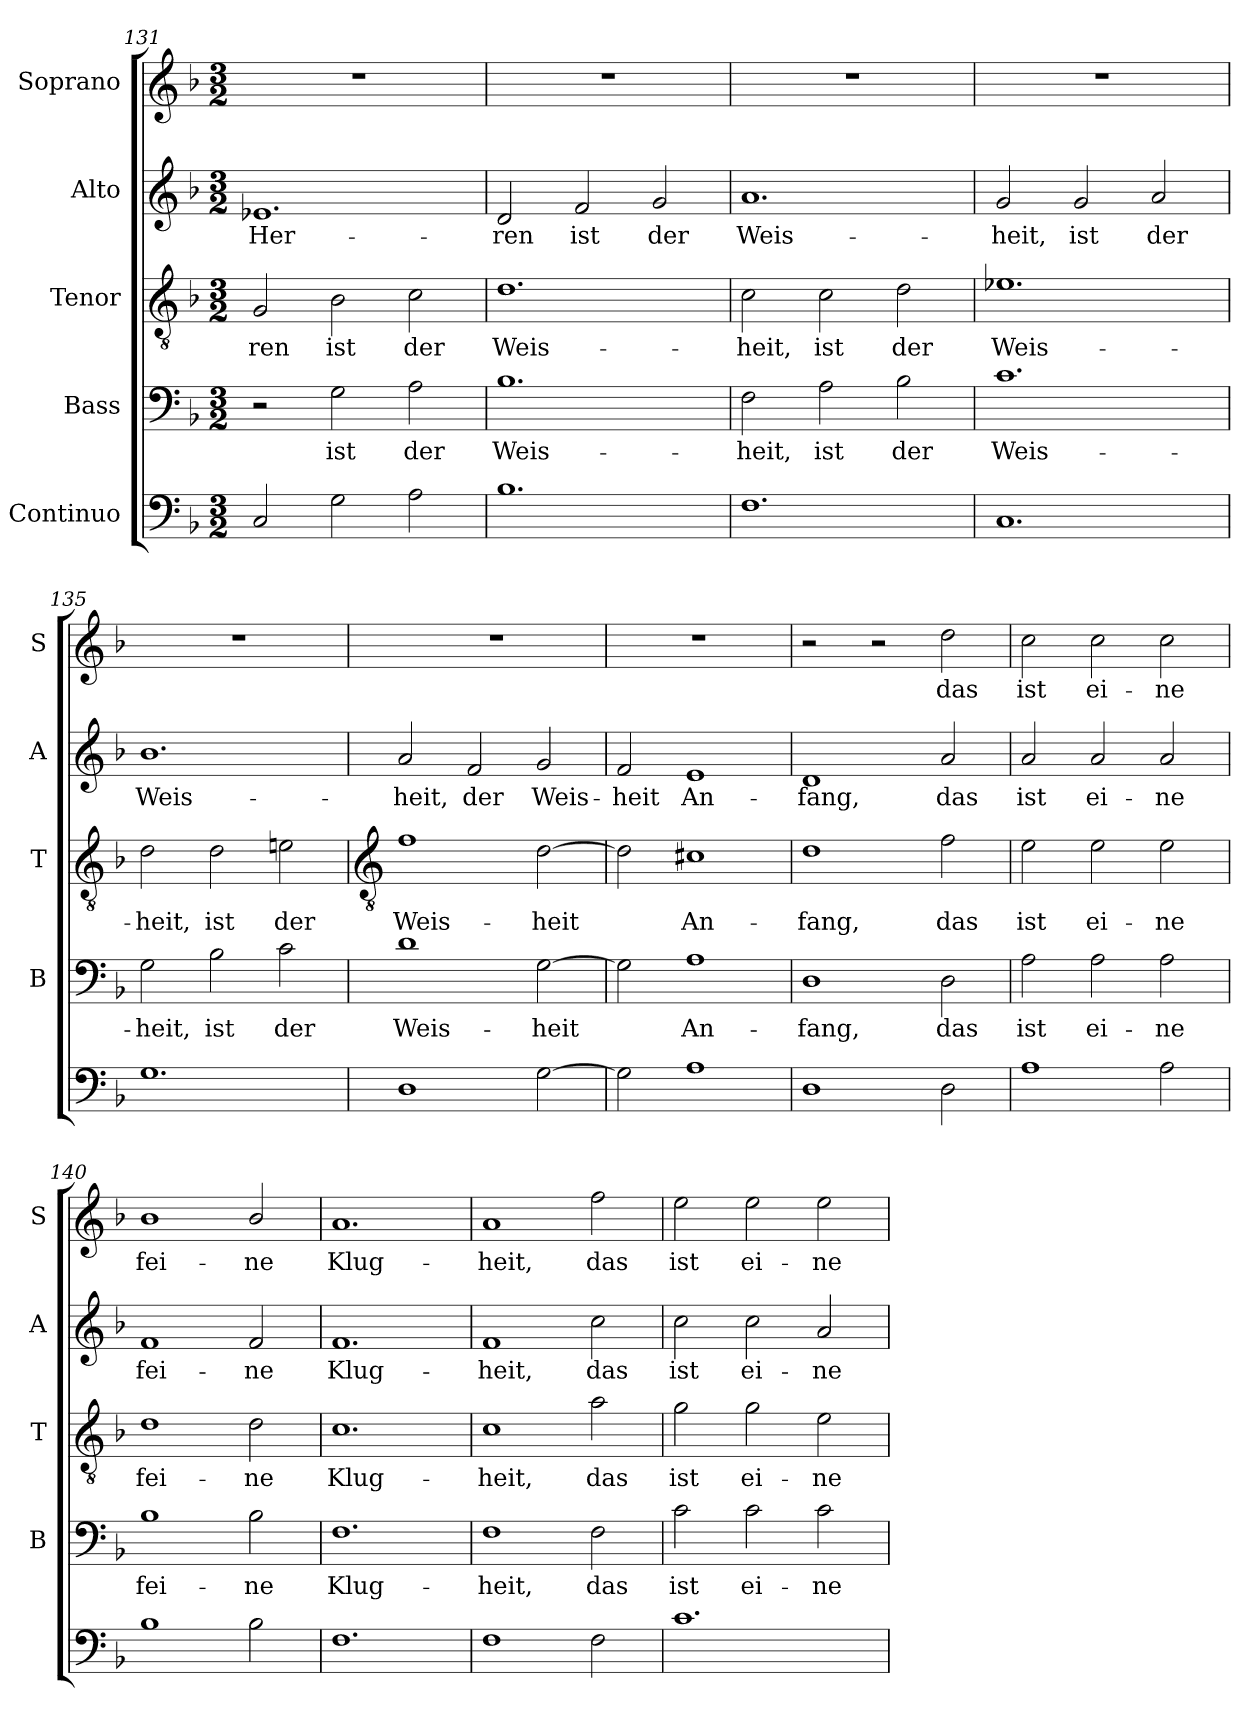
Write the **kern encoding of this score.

**kern	**kern	**text	**kern	**text	**kern	**text	**kern	**text
*part5	*part4	*part4	*part3	*part3	*part2	*part2	*part1	*part1
*staff5	*staff4	*staff4	*staff3	*staff3	*staff2	*staff2	*staff1	*staff1
*I"Continuo	*I"Bass	*	*I"Tenor	*	*I"Alto	*	*I"Soprano	*
*	*I'B	*	*I'T	*	*I'A	*	*I'S	*
*clefF4	*clefF4	*	*clefGv2	*	*clefG2	*	*clefG2	*
*k[b-]	*k[b-]	*	*k[b-]	*	*k[b-]	*	*k[b-]	*
*F:	*F:	*	*F:	*	*F:	*	*F:	*
*M3/2	*M3/2	*	*M3/2	*	*M3/2	*	*M3/2	*
=131	=131	=131	=131	=131	=131	=131	=131	=131
!	!	!	!	!LO:LY:b	!	!LO:LY:b	!LO:N:vis=1	!
2C	2r	.	2G	-ren	1.e-X	Her-	1.r	.
!	!	!LO:LY:b	!	!LO:LY:b	!	!	!	!
2G	2G	ist	2B-	ist	.	.	.	.
!	!	!LO:LY:b	!	!LO:LY:b	!	!	!	!
2A	2A	der	2c	der	.	.	.	.
=132	=132	=132	=132	=132	=132	=132	=132	=132
!	!	!LO:LY:b	!	!LO:LY:b	!	!LO:LY:b	!LO:N:vis=1	!
1.B-	1.B-	Weis-	1.d	Weis-	2d	-ren	1.r	.
!	!	!	!	!	!	!LO:LY:b	!	!
.	.	.	.	.	2f	ist	.	.
!	!	!	!	!	!	!LO:LY:b	!	!
.	.	.	.	.	2g	der	.	.
=133	=133	=133	=133	=133	=133	=133	=133	=133
!	!	!LO:LY:b	!	!LO:LY:b	!	!LO:LY:b	!LO:N:vis=1	!
1.F	2F	-heit,	2c	-heit,	1.a	Weis-	1.r	.
!	!	!LO:LY:b	!	!LO:LY:b	!	!	!	!
.	2A	ist	2c	ist	.	.	.	.
!	!	!LO:LY:b	!	!LO:LY:b	!	!	!	!
.	2B-	der	2d	der	.	.	.	.
=134	=134	=134	=134	=134	=134	=134	=134	=134
!	!	!LO:LY:b	!	!LO:LY:b	!	!LO:LY:b	!LO:N:vis=1	!
1.C	1.c	Weis-	1.e-X	Weis-	2g	-heit,	1.r	.
!	!	!	!	!	!	!LO:LY:b	!	!
.	.	.	.	.	2g	ist	.	.
!	!	!	!	!	!	!LO:LY:b	!	!
.	.	.	.	.	2a	der	.	.
=135	=135	=135	=135	=135	=135	=135	=135	=135
!	!	!LO:LY:b	!	!LO:LY:b	!	!LO:LY:b	!LO:N:vis=1	!
1.G	2G	-heit,	2d	-heit,	1.b-	Weis-	1.r	.
!	!	!LO:LY:b	!	!LO:LY:b	!	!	!	!
.	2B-	ist	2d	ist	.	.	.	.
!	!	!LO:LY:b	!	!LO:LY:b	!	!	!	!
.	2c	der	2en	der	.	.	.	.
!!LO:LB:g=z
=136	=136	=136	=136	=136	=136	=136	=136	=136
*	*	*	*clefGv2	*	*	*	*	*
!	!	!LO:LY:b	!	!LO:LY:b	!	!LO:LY:b	!LO:N:vis=1	!
1D	1d	Weis-	1f	Weis-	2a	-heit,	1.r	.
!	!	!	!	!	!	!LO:LY:b	!	!
.	.	.	.	.	2f	der	.	.
!	!	!LO:LY:b	!	!LO:LY:b	!	!LO:LY:b	!	!
[2G	[2G	-heit	[2d	-heit	2g	Weis-	.	.
=137	=137	=137	=137	=137	=137	=137	=137	=137
!	!	!	!	!	!	!LO:LY:b	!LO:N:vis=1	!
2G]	2G]	.	2d]	.	2f	-heit	1.r	.
!	!	!LO:LY:b	!	!LO:LY:b	!	!LO:LY:b	!	!
1A	1A	An-	1c#X	An-	1e	An-	.	.
=138	=138	=138	=138	=138	=138	=138	=138	=138
!	!	!LO:LY:b	!	!LO:LY:b	!	!LO:LY:b	!	!
1D	1D	-fang,	1d	-fang,	1d	-fang,	2r	.
.	.	.	.	.	.	.	2r	.
!	!	!LO:LY:b	!	!LO:LY:b	!	!LO:LY:b	!	!LO:LY:b
2D	2D	das	2f	das	2a	das	2dd	das
=139	=139	=139	=139	=139	=139	=139	=139	=139
!	!	!LO:LY:b	!	!LO:LY:b	!	!LO:LY:b	!	!LO:LY:b
1A	2A	ist	2e	ist	2a	ist	2cc	ist
!	!	!LO:LY:b	!	!LO:LY:b	!	!LO:LY:b	!	!LO:LY:b
.	2A	ei-	2e	ei-	2a	ei-	2cc	ei-
!	!	!LO:LY:b	!	!LO:LY:b	!	!LO:LY:b	!	!LO:LY:b
2A	2A	-ne	2e	-ne	2a	-ne	2cc	-ne
=140	=140	=140	=140	=140	=140	=140	=140	=140
!	!	!LO:LY:b	!	!LO:LY:b	!	!LO:LY:b	!	!LO:LY:b
1B-	1B-	fei-	1d	fei-	1f	fei-	1b-	fei-
!	!	!LO:LY:b	!	!LO:LY:b	!	!LO:LY:b	!	!LO:LY:b
2B-	2B-	-ne	2d	-ne	2f	-ne	2b-/	-ne
=141	=141	=141	=141	=141	=141	=141	=141	=141
!	!	!LO:LY:b	!	!LO:LY:b	!	!LO:LY:b	!	!LO:LY:b
1.F	1.F	Klug-	1.c	Klug-	1.f	Klug-	1.a	Klug-
=142	=142	=142	=142	=142	=142	=142	=142	=142
!	!	!LO:LY:b	!	!LO:LY:b	!	!LO:LY:b	!	!LO:LY:b
1F	1F	-heit,	1c	-heit,	1f	-heit,	1a	-heit,
!	!	!LO:LY:b	!	!LO:LY:b	!	!LO:LY:b	!	!LO:LY:b
2F	2F	das	2a	das	2cc	das	2ff	das
=143	=143	=143	=143	=143	=143	=143	=143	=143
!	!	!LO:LY:b	!	!LO:LY:b	!	!LO:LY:b	!	!LO:LY:b
1.c	2c	ist	2g	ist	2cc	ist	2ee	ist
!	!	!LO:LY:b	!	!LO:LY:b	!	!LO:LY:b	!	!LO:LY:b
.	2c	ei-	2g	ei-	2cc	ei-	2ee	ei-
!	!	!LO:LY:b	!	!LO:LY:b	!	!LO:LY:b	!	!LO:LY:b
.	2c	-ne	2e	-ne	2a	-ne	2ee	-ne
=	=	=	=	=	=	=	=	=
*-	*-	*-	*-	*-	*-	*-	*-	*-
